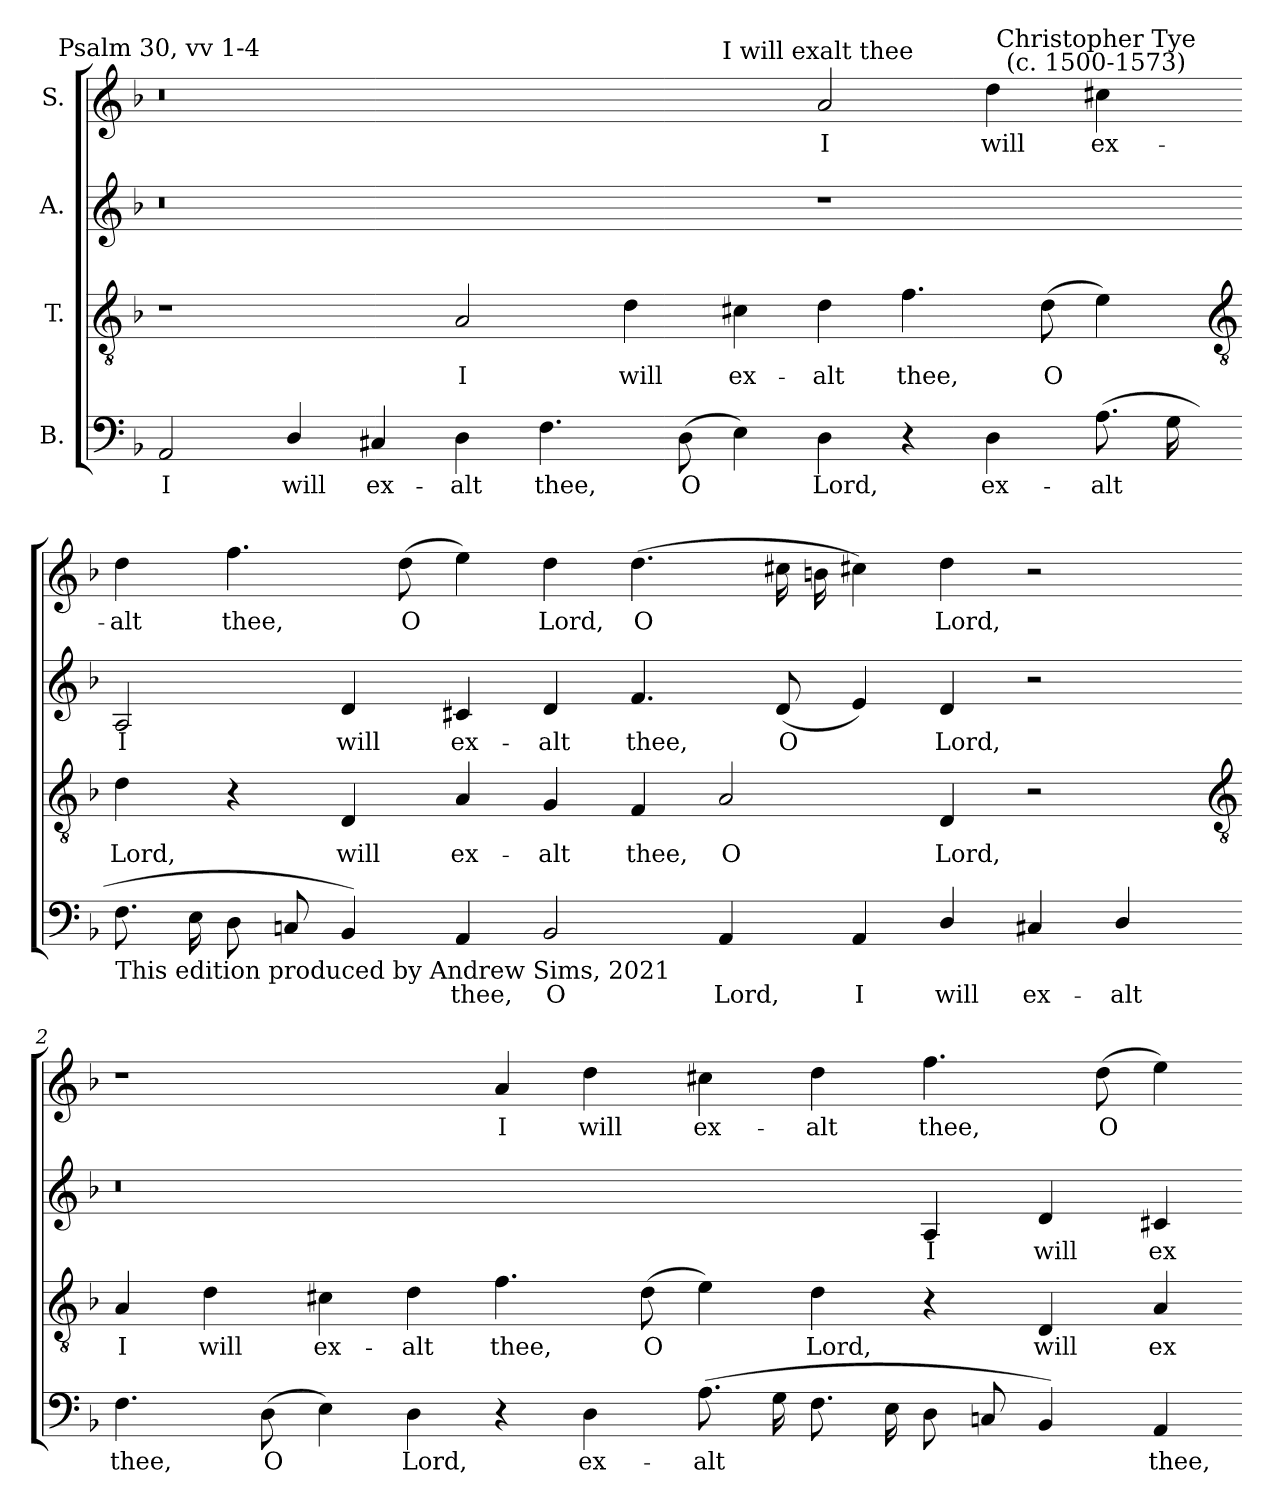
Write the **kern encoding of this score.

**kern	**text	**kern	**text	**kern	**text	**kern	**text
*part4	*part4	*part3	*part3	*part2	*part2	*part1	*part1
*staff4	*staff4	*staff3	*staff3	*staff2	*staff2	*staff1	*staff1
*I"B.	*	*I"T.	*	*I"A.	*	*I"S.	*
*clefF4	*	*clefGv2	*	*clefG2	*	*clefG2	*
*k[b-]	*	*k[b-]	*	*k[b-]	*	*k[b-]	*
*F:	*	*F:	*	*F:	*	*F:	*
=	=	=	=	=	=	=	=
!	!	!	!	!	!	!LO:TX:a:cj:t=Psalm 30, vv 1-4	!
!	!LO:LY:b	!	!	!	!	!	!
2AA	I	1r	.	0r	.	0r	.
!	!LO:LY:b	!	!	!	!	!	!
4D/	will	.	.	.	.	.	.
!	!LO:LY:b	!	!	!	!	!	!
4C#X	ex-	.	.	.	.	.	.
!	!LO:LY:b	!	!LO:LY:b	!	!	!	!
4D	-alt	2A	I	.	.	.	.
!	!LO:LY:b	!	!	!	!	!	!
4.F	thee,	.	.	.	.	.	.
!	!	!	!LO:LY:b	!	!	!	!
.	.	4d	will	.	.	.	.
!	!LO:LY:b	!	!	!	!	!	!
(>8D	O	.	.	.	.	.	.
!	!	!	!LO:LY:b	!	!	!	!
4E)	.	4c#X	ex-	.	.	.	.
!	!	!	!	!	!	!LO:TX:a:cj:t=I will exalt thee	!
!	!LO:LY:b	!	!LO:LY:b	!	!	!	!LO:LY:b
4D	Lord,	4d	-alt	1r	.	2a	I
!	!	!	!LO:LY:b	!	!	!	!
4r	.	4.f	thee,	.	.	.	.
!	!LO:LY:b	!	!	!	!	!	!LO:LY:b
4D	ex-	.	.	.	.	4dd	will
!	!	!	!LO:LY:b	!	!	!	!
.	.	(>8d	O	.	.	.	.
!	!	!	!	!	!	!LO:TX:a:cj:t=Christopher Tye\n(c. 1500-1573)	!
!	!LO:LY:b	!	!	!	!	!	!LO:LY:b
(>8.A	-alt	4e)	.	.	.	4cc#X	ex-
16G	.	.	.	.	.	.	.
!!LO:LB:g=z
=1-	=1-	=1-	=1-	=1-	=1-	=1-	=1-
*	*	*clefGv2	*	*	*	*	*
!LO:TX:b:t=This edition produced by Andrew Sims, 2021	!	!	!	!	!	!	!
!	!	!	!LO:LY:b	!	!LO:LY:b	!	!LO:LY:b
8.F	.	4d	Lord,	2A	I	4dd	-alt
16E	.	.	.	.	.	.	.
!	!	!	!	!	!	!	!LO:LY:b
8D	.	4r	.	.	.	4.ff	thee,
8C	.	.	.	.	.	.	.
!	!	!	!LO:LY:b	!	!LO:LY:b	!	!
4BB-)	.	4D	will	4d	will	.	.
!	!	!	!	!	!	!	!LO:LY:b
.	.	.	.	.	.	(>8dd	O
!	!LO:LY:b	!	!LO:LY:b	!	!LO:LY:b	!	!
4AA	thee,	4A	ex-	4c#X	ex-	4ee)	.
!	!LO:LY:b	!	!LO:LY:b	!	!LO:LY:b	!	!LO:LY:b
2BB-	O	4G	-alt	4d	-alt	4dd	Lord,
!	!	!	!LO:LY:b	!	!LO:LY:b	!	!LO:LY:b
.	.	4F	thee,	4.f	thee,	(>4.dd	O
!	!LO:LY:b	!	!LO:LY:b	!	!	!	!
4AA	Lord,	2A	O	.	.	.	.
!	!	!	!	!	!LO:LY:b	!	!
.	.	.	.	(<8d	O	16cc#X	.
.	.	.	.	.	.	16bn	.
!	!LO:LY:b	!	!	!	!	!	!
4AA	I	.	.	4e)	.	4cc#X)	.
!	!LO:LY:b	!	!LO:LY:b	!	!LO:LY:b	!	!LO:LY:b
4D/	will	4D	Lord,	4d	Lord,	4dd	Lord,
!	!LO:LY:b	!	!	!	!	!	!
4C#X/	ex-	2r	.	2r	.	2r	.
!	!LO:LY:b	!	!	!	!	!	!
4D/	-alt	.	.	.	.	.	.
!!LO:LB:g=z
=2-	=2-	=2-	=2-	=2-	=2-	=2-	=2-
*	*	*clefGv2	*	*	*	*	*
!	!LO:LY:b	!	!LO:LY:b	!	!	!	!
4.F	thee,	4A	I	0r	.	1r	.
!	!	!	!LO:LY:b	!	!	!	!
.	.	4d	will	.	.	.	.
!	!LO:LY:b	!	!	!	!	!	!
(>8D	O	.	.	.	.	.	.
!	!	!	!LO:LY:b	!	!	!	!
4E)	.	4c#X	ex-	.	.	.	.
!	!LO:LY:b	!	!LO:LY:b	!	!	!	!
4D	Lord,	4d	-alt	.	.	.	.
!	!	!	!LO:LY:b	!	!	!	!LO:LY:b
4r	.	4.f	thee,	.	.	4a	I
!	!LO:LY:b	!	!	!	!	!	!LO:LY:b
4D	ex-	.	.	.	.	4dd	will
!	!	!	!LO:LY:b	!	!	!	!
.	.	(>8d	O	.	.	.	.
!	!LO:LY:b	!	!	!	!	!	!LO:LY:b
(>8.A	-alt	4e)	.	.	.	4cc#X	ex-
16G	.	.	.	.	.	.	.
!	!	!	!LO:LY:b	!	!	!	!LO:LY:b
8.F	.	4d	Lord,	.	.	4dd	-alt
16E	.	.	.	.	.	.	.
!	!	!	!	!	!LO:LY:b	!	!LO:LY:b
8D	.	4r	.	4A	I	4.ff	thee,
8C	.	.	.	.	.	.	.
!	!	!	!LO:LY:b	!	!LO:LY:b	!	!
4BB-)	.	4D	will	4d	will	.	.
!	!	!	!	!	!	!	!LO:LY:b
.	.	.	.	.	.	(>8dd	O
!	!LO:LY:b	!	!LO:LY:b	!	!LO:LY:b	!	!
4AA	thee,	4A	ex-	4c#X	ex-	4ee)	.
=-	=-	=-	=-	=-	=-	=-	=-
*-	*-	*-	*-	*-	*-	*-	*-
